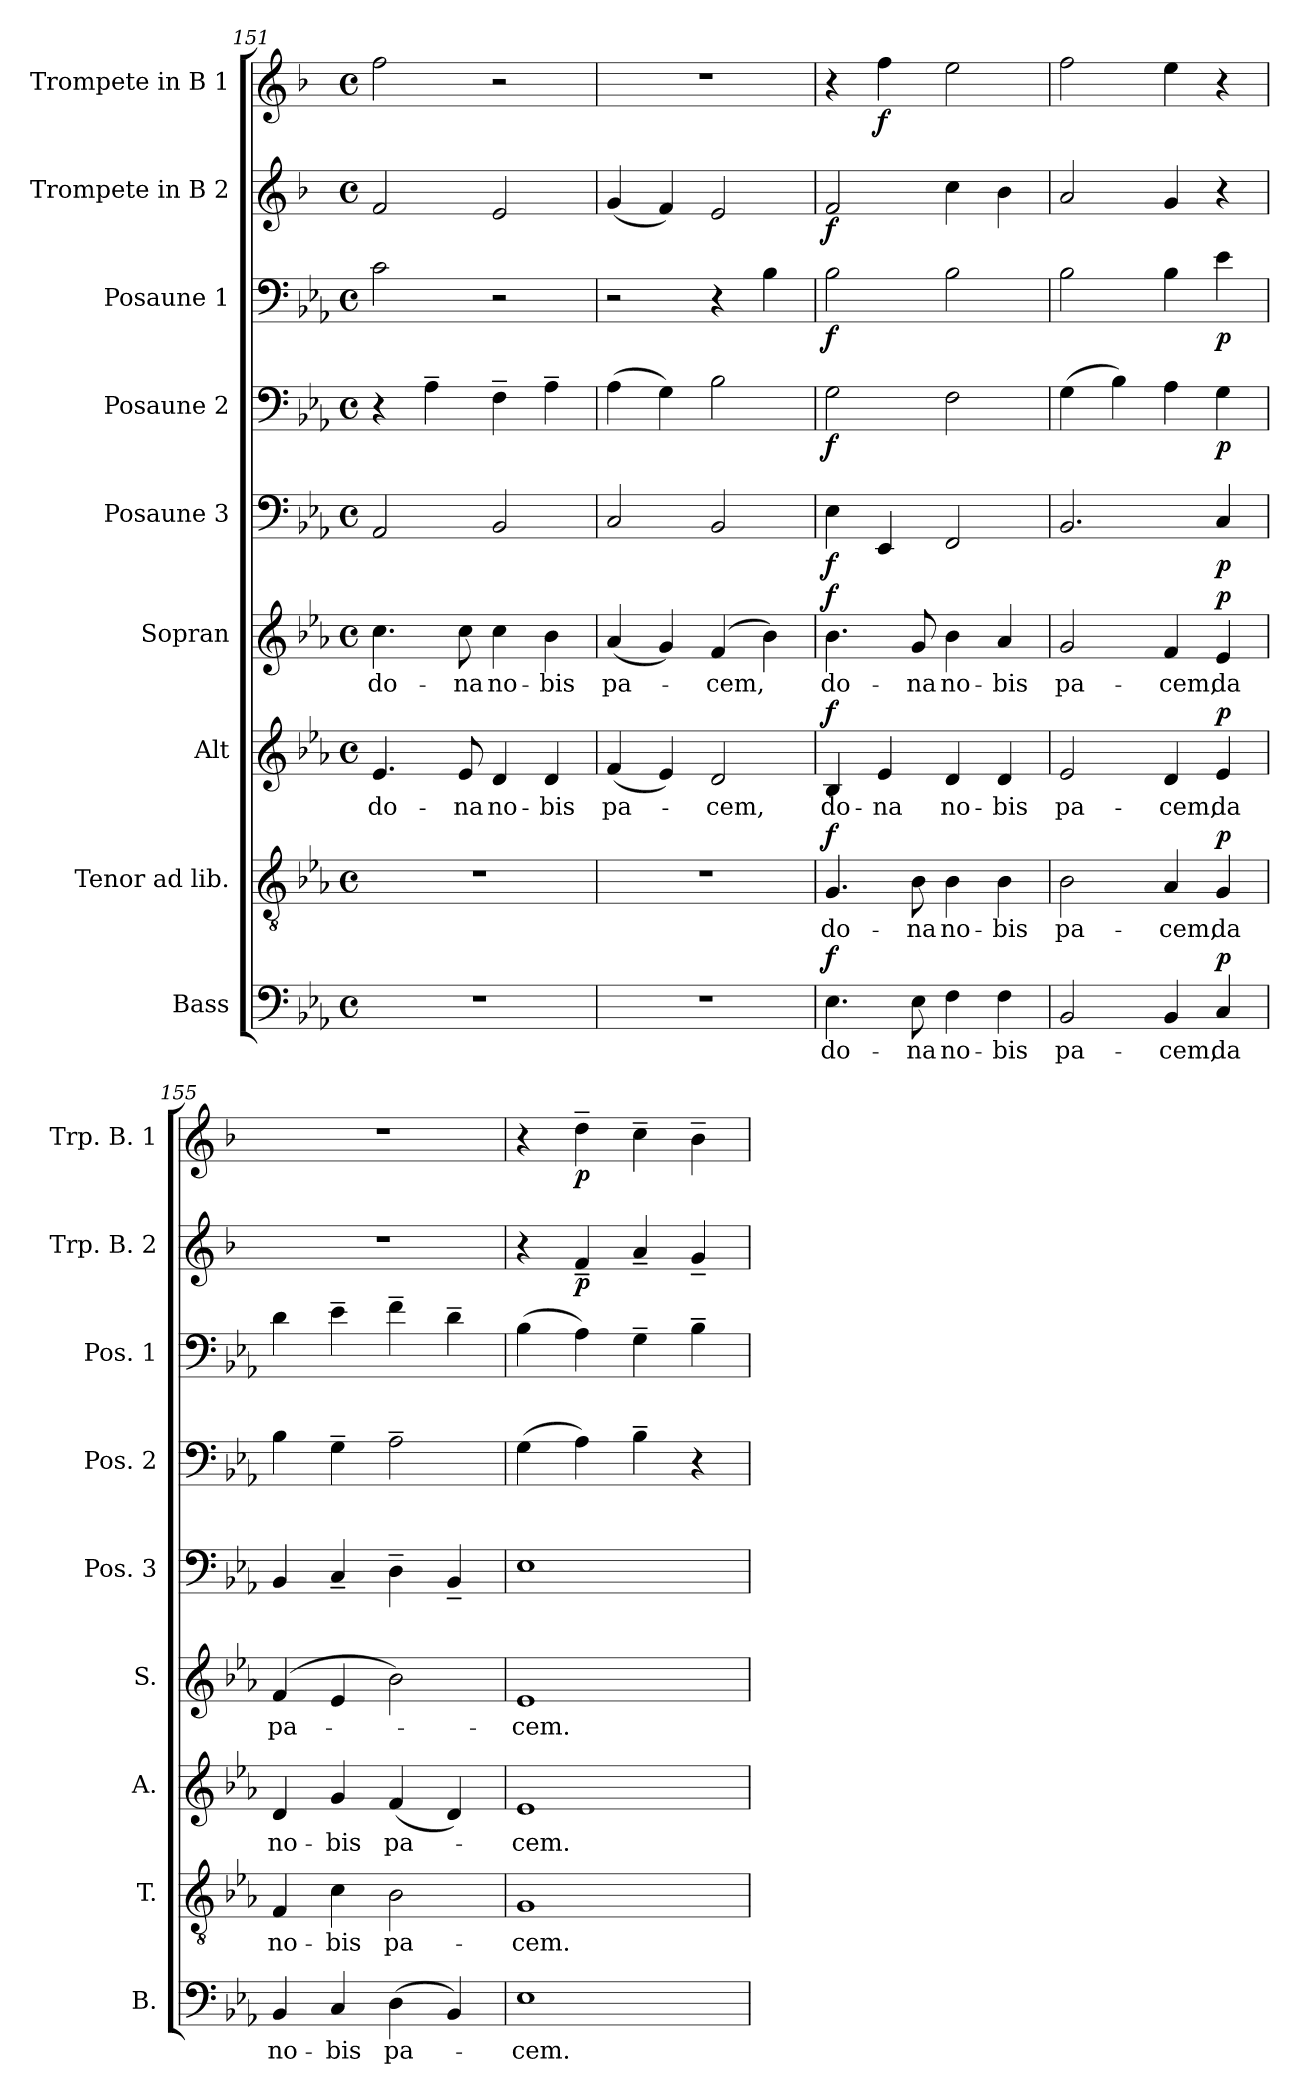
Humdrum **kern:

**kern	**text	**dynam	**kern	**text	**dynam	**kern	**text	**dynam	**kern	**text	**dynam	**kern	**dynam	**kern	**dynam	**kern	**dynam	**kern	**dynam	**kern	**dynam
*part9	*part9	*part9	*part8	*part8	*part8	*part7	*part7	*part7	*part6	*part6	*part6	*part5	*part5	*part4	*part4	*part3	*part3	*part2	*part2	*part1	*part1
*staff9	*staff9	*staff9	*staff8	*staff8	*staff8	*staff7	*staff7	*staff7	*staff6	*staff6	*staff6	*staff5	*staff5	*staff4	*staff4	*staff3	*staff3	*staff2	*staff2	*staff1	*staff1
*I"Bass	*	*	*I"Tenor ad lib.	*	*	*I"Alt	*	*	*I"Sopran	*	*	*I"Posaune 3	*	*I"Posaune 2	*	*I"Posaune 1	*	*I"Trompete in B 2	*	*I"Trompete in B 1	*
*I'B.	*	*	*I'T.	*	*	*I'A.	*	*	*I'S.	*	*	*I'Pos. 3	*	*I'Pos. 2	*	*I'Pos. 1	*	*I'Trp. B. 2	*	*I'Trp. B. 1	*
*clefF4	*	*	*clefGv2	*	*	*clefG2	*	*	*clefG2	*	*	*clefF4	*	*clefF4	*	*clefF4	*	*clefG2	*	*clefG2	*
*	*	*	*	*	*	*	*	*	*	*	*	*	*	*	*	*	*	*ITrd1c2	*	*ITrd1c2	*
*k[b-e-a-]	*	*	*k[b-e-a-]	*	*	*k[b-e-a-]	*	*	*k[b-e-a-]	*	*	*k[b-e-a-]	*	*k[b-e-a-]	*	*k[b-e-a-]	*	*k[b-e-a-]	*	*k[b-e-a-]	*
*E-:	*	*	*E-:	*	*	*E-:	*	*	*E-:	*	*	*E-:	*	*E-:	*	*E-:	*	*E-:	*	*E-:	*
*M4/4	*	*	*M4/4	*	*	*M4/4	*	*	*M4/4	*	*	*M4/4	*	*M4/4	*	*M4/4	*	*M4/4	*	*M4/4	*
*met(c)	*	*	*met(c)	*	*	*met(c)	*	*	*met(c)	*	*	*met(c)	*	*met(c)	*	*met(c)	*	*met(c)	*	*met(c)	*
=151	=151	=151	=151	=151	=151	=151	=151	=151	=151	=151	=151	=151	=151	=151	=151	=151	=151	=151	=151	=151	=151
!	!	!	!	!	!	!	!LO:LY:b	!	!	!LO:LY:b	!	!	!	!	!	!	!	!	!	!	!
1r	.	.	1r	.	.	4.e-/	do-	.	4.cc\	do-	.	2AA-/	.	4r	.	2c\	.	2e-/	.	2ee-\	.
.	.	.	.	.	.	.	.	.	.	.	.	.	.	4A-~>\	.	.	.	.	.	.	.
!	!	!	!	!	!	!	!LO:LY:b	!	!	!LO:LY:b	!	!	!	!	!	!	!	!	!	!	!
.	.	.	.	.	.	8e-/	-na	.	8cc\	-na	.	.	.	.	.	.	.	.	.	.	.
!	!	!	!	!	!	!	!LO:LY:b	!	!	!LO:LY:b	!	!	!	!	!	!	!	!	!	!	!
.	.	.	.	.	.	4d/	no-	.	4cc\	no-	.	2BB-/	.	4F~>\	.	2r	.	2d/	.	2r	.
!	!	!	!	!	!	!	!LO:LY:b	!	!	!LO:LY:b	!	!	!	!	!	!	!	!	!	!	!
.	.	.	.	.	.	4d/	-bis	.	4b-\	-bis	.	.	.	4A-~>\	.	.	.	.	.	.	.
=152	=152	=152	=152	=152	=152	=152	=152	=152	=152	=152	=152	=152	=152	=152	=152	=152	=152	=152	=152	=152	=152
!	!	!	!	!	!	!	!LO:LY:b	!	!	!LO:LY:b	!	!	!	!	!	!	!	!	!	!	!
1r	.	.	1r	.	.	(<4f/	pa-	.	(<4a-/	pa-	.	2C/	.	(>4A-\	.	2r	.	(<4f/	.	1r	.
.	.	.	.	.	.	4e-/)	.	.	4g/)	.	.	.	.	4G\)	.	.	.	4e-/)	.	.	.
!	!	!	!	!	!	!	!LO:LY:b	!	!	!LO:LY:b	!	!	!	!	!	!	!	!	!	!	!
.	.	.	.	.	.	2d/	-cem,	.	(4f/	-cem,	.	2BB-/	.	2B-\	.	4r	.	2d/	.	.	.
.	.	.	.	.	.	.	.	.	4b-\)	.	.	.	.	.	.	4B-\	.	.	.	.	.
!!LO:PB:g=z
=153	=153	=153	=153	=153	=153	=153	=153	=153	=153	=153	=153	=153	=153	=153	=153	=153	=153	=153	=153	=153	=153
!	!LO:LY:b	!LO:DY:a	!	!LO:LY:b	!LO:DY:a	!	!LO:LY:b	!LO:DY:a	!	!LO:LY:b	!LO:DY:a	!	!LO:DY:b	!	!LO:DY:b	!	!LO:DY:b	!	!LO:DY:b	!	!
4.E-\	do-	f	4.G/	do-	f	4B-/	do-	f	4.b-\	do-	f	4E-\	f	2G\	f	2B-\	f	2e-/	f	4r	.
!	!	!	!	!	!	!	!LO:LY:b	!	!	!	!	!	!	!	!	!	!	!	!	!	!LO:DY:b
.	.	.	.	.	.	4e-/	-na	.	.	.	.	4EE-/	.	.	.	.	.	.	.	4ee-\	f
!	!LO:LY:b	!	!	!LO:LY:b	!	!	!	!	!	!LO:LY:b	!	!	!	!	!	!	!	!	!	!	!
8E-\	-na	.	8B-\	-na	.	.	.	.	8g/	-na	.	.	.	.	.	.	.	.	.	.	.
!	!LO:LY:b	!	!	!LO:LY:b	!	!	!LO:LY:b	!	!	!LO:LY:b	!	!	!	!	!	!	!	!	!	!	!
4F\	no-	.	4B-\	no-	.	4d/	no-	.	4b-\	no-	.	2FF/	.	2F\	.	2B-\	.	4b-\	.	2dd\	.
!	!LO:LY:b	!	!	!LO:LY:b	!	!	!LO:LY:b	!	!	!LO:LY:b	!	!	!	!	!	!	!	!	!	!	!
4F\	-bis	.	4B-\	-bis	.	4d/	-bis	.	4a-/	-bis	.	.	.	.	.	.	.	4a-\	.	.	.
=154	=154	=154	=154	=154	=154	=154	=154	=154	=154	=154	=154	=154	=154	=154	=154	=154	=154	=154	=154	=154	=154
!	!LO:LY:b	!	!	!LO:LY:b	!	!	!LO:LY:b	!	!	!LO:LY:b	!	!	!	!	!	!	!	!	!	!	!
2BB-/	pa-	.	2B-\	pa-	.	2e-/	pa-	.	2g/	pa-	.	2.BB-/	.	(>4G\	.	2B-\	.	2g/	.	2ee-\	.
.	.	.	.	.	.	.	.	.	.	.	.	.	.	4B-\)	.	.	.	.	.	.	.
!	!LO:LY:b	!	!	!LO:LY:b	!	!	!LO:LY:b	!	!	!LO:LY:b	!	!	!	!	!	!	!	!	!	!	!
4BB-/	-cem,	.	4A-/	-cem,	.	4d/	-cem,	.	4f/	-cem,	.	.	.	4A-\	.	4B-\	.	4f/	.	4dd\	.
!	!LO:LY:b	!LO:DY:a	!	!LO:LY:b	!LO:DY:a	!	!LO:LY:b	!LO:DY:a	!	!LO:LY:b	!LO:DY:a	!	!LO:DY:b	!	!LO:DY:b	!	!LO:DY:b	!	!	!	!
4C/	da	p	4G/	da	p	4e-/	da	p	4e-/	da	p	4C/	p	4G\	p	4e-\	p	4r	.	4r	.
=155	=155	=155	=155	=155	=155	=155	=155	=155	=155	=155	=155	=155	=155	=155	=155	=155	=155	=155	=155	=155	=155
!	!LO:LY:b	!	!	!LO:LY:b	!	!	!LO:LY:b	!	!	!LO:LY:b	!	!	!	!	!	!	!	!	!	!	!
4BB-/	no-	.	4F/	no-	.	4d/	no-	.	(4f/	pa-	.	4BB-/	.	4B-\	.	4d\	.	1r	.	1r	.
!	!LO:LY:b	!	!	!LO:LY:b	!	!	!LO:LY:b	!	!	!	!	!	!	!	!	!	!	!	!	!	!
4C/	-bis	.	4c\	-bis	.	4g/	-bis	.	4e-/	.	.	4C~</	.	4G~>\	.	4e-~>\	.	.	.	.	.
!	!LO:LY:b	!	!	!LO:LY:b	!	!	!LO:LY:b	!	!	!	!	!	!	!	!	!	!	!	!	!	!
(>4D\	pa-	.	2B-\	pa-	.	(<4f/	pa-	.	2b-\)	.	.	4D~>\	.	2A-~>\	.	4f~>\	.	.	.	.	.
4BB-/)	.	.	.	.	.	4d/)	.	.	.	.	.	4BB-~</	.	.	.	4d~>\	.	.	.	.	.
=156	=156	=156	=156	=156	=156	=156	=156	=156	=156	=156	=156	=156	=156	=156	=156	=156	=156	=156	=156	=156	=156
!	!LO:LY:b	!	!	!LO:LY:b	!	!	!LO:LY:b	!	!	!LO:LY:b	!	!	!	!	!	!	!	!	!	!	!
1E-	-cem.	.	1G	-cem.	.	1e-	-cem.	.	1e-	-cem.	.	1E-	.	(>4G\	.	(>4B-\	.	4r	.	4r	.
!	!	!	!	!	!	!	!	!	!	!	!	!	!	!	!	!	!	!	!LO:DY:b	!	!LO:DY:b
.	.	.	.	.	.	.	.	.	.	.	.	.	.	4A-\)	.	4A-\)	.	4e-~</	p	4cc~>\	p
.	.	.	.	.	.	.	.	.	.	.	.	.	.	4B-~>\	.	4G~>\	.	4g~</	.	4b-~>\	.
.	.	.	.	.	.	.	.	.	.	.	.	.	.	4r	.	4B-~>\	.	4f~</	.	4a-~>\	.
=	=	=	=	=	=	=	=	=	=	=	=	=	=	=	=	=	=	=	=	=	=
*-	*-	*-	*-	*-	*-	*-	*-	*-	*-	*-	*-	*-	*-	*-	*-	*-	*-	*-	*-	*-	*-
